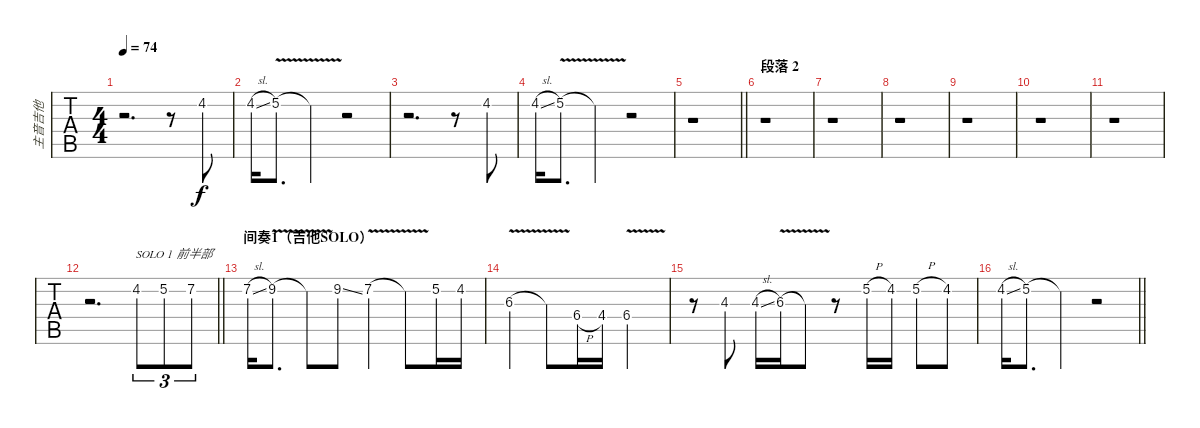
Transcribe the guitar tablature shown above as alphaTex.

\track ("主音吉他" "主音吉他") {instrument overdrivenguitar}
\staff {tabs}
\tuning (E4 B3 G3 D3 A2 E2) {hide}
\ts (4 4)
\tempo 74
\clef g2
\ks c
r.2{d dy f} r.8 4.2.8 |
4.2{sl}.16 5.2{v}.8{d} 5.2{t}.4 r.2 |
r.2{d} r.8 4.2.8 |
4.2{sl}.16 5.2{v}.8{d} 5.2{t}.4 r.2 |
\barLineRight lightlight
r.1 |
\section ("" "段落 2")
r.1 |
r.1 |
r.1 |
r.1 |
r.1 |
r.1 |
\barLineRight lightlight
r.2{d} 4.2.8{tu (3 2) txt "SOLO 1 前半部"} 5.2.8{tu (3 2)} 7.2.8{tu (3 2)} |
\section ("" "间奏1（吉他SOLO）")
7.2{sl}.16 9.2{v}.8{d} 9.2{t}.8 9.2{ss}.8 7.2{v}.4 7.2{t}.8 5.2.16 4.2.16 |
6.3{v}.4 6.3{t}.8 6.4{h}.16 4.4.16 6.4{v}.2 |
r.8 4.3.8 4.3{sl}.16 6.3{v}.16 6.3{t}.8 r.8 5.2{h}.16 4.2.16 5.2{h}.8 4.2.8 |
\barLineRight lightlight
4.2{sl}.16 5.2.8{d} 5.2{t}.4 r.2
